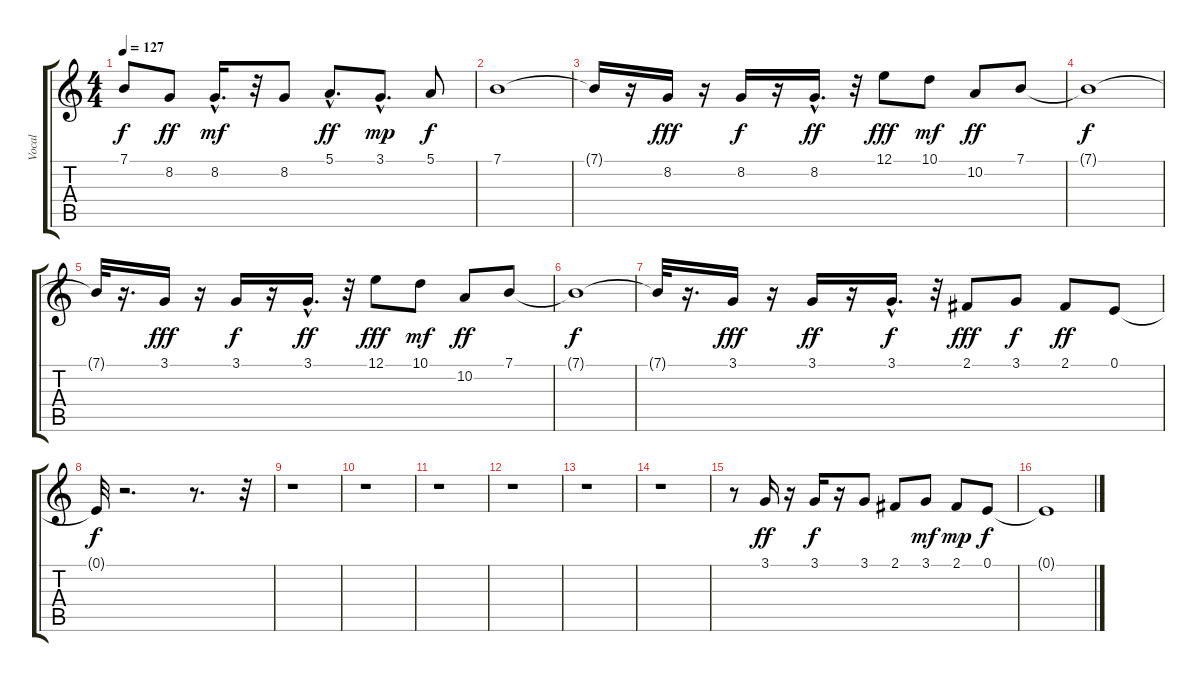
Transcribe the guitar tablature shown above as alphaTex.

\track (" Vocal" " Vocal") {instrument blownbottle}
\staff {score tabs}
\tuning (E4 B3 G3 D3 A2 E2) {hide}
\ts (4 4)
\tempo 127
\clef g2
\ks c
7.1{t}.8{dy f} 8.2.8{dy ff} 8.2{hac}.16{d dy mf} r.32 8.2.8 5.1{hac}.8{d dy ff} 3.1{hac}.8{d dy mp} 5.1.8{dy f} |
7.1.1 |
7.1{t}.16 r.16 8.2.16{dy fff} r.16 8.2.16{dy f} r.16 8.2{hac}.16{d dy ff} r.32 12.1.8{dy fff} 10.1.8{dy mf} 10.2.8{dy ff} 7.1.8 |
7.1{t}.1{dy f} |
7.1{t}.32 r.16{d} 3.1.16{dy fff} r.16 3.1.16{dy f} r.16 3.1{hac}.16{d dy ff} r.32 12.1.8{dy fff} 10.1.8{dy mf} 10.2.8{dy ff} 7.1.8 |
7.1{t}.1{dy f} |
7.1{t}.32 r.16{d} 3.1.16{dy fff} r.16 3.1.16{dy ff} r.16 3.1{hac}.16{d dy f} r.32 2.1.8{dy fff} 3.1.8{dy f} 2.1.8{dy ff} 0.1.8 |
0.1{t}.32{dy f} r.2{d} r.8{d} r.32 |
r.1 |
r.1 |
r.1 |
r.1 |
r.1 |
r.1 |
r.8 3.1.16{dy ff} r.16 3.1.16{dy f} r.16 3.1.8 2.1.8 3.1.8{dy mf} 2.1.8{dy mp} 0.1.8{dy f} |
0.1{t}.1
